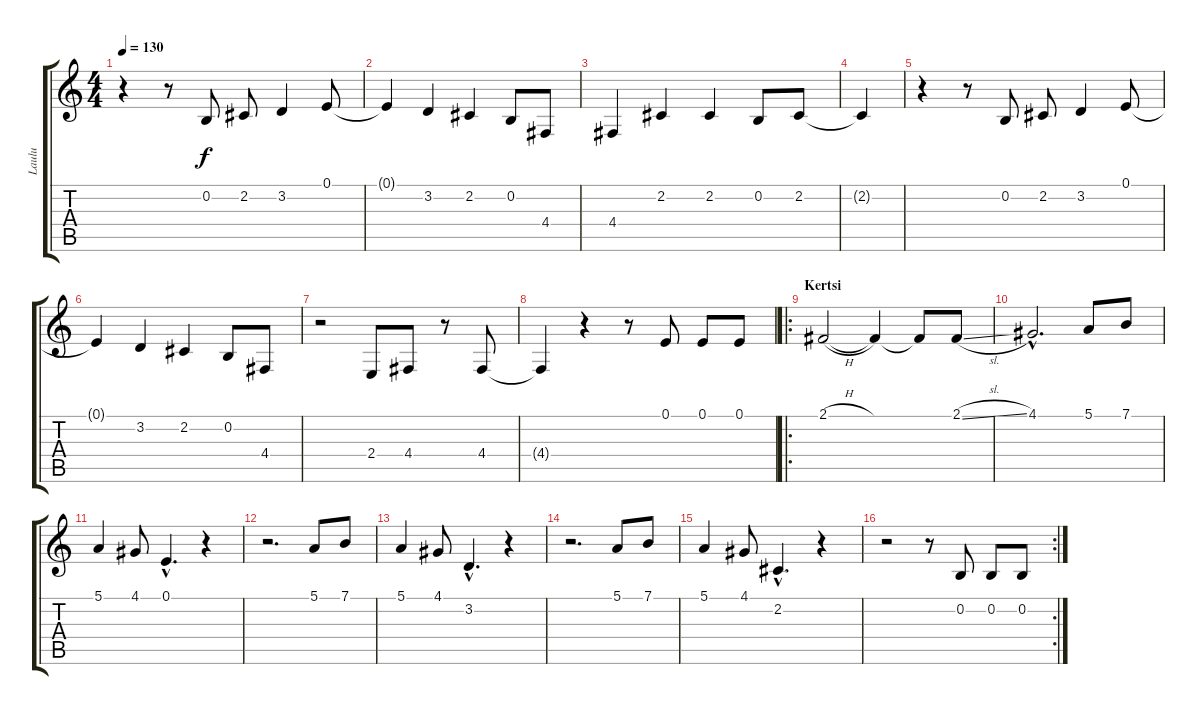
\track ("Laulu" "Laulu") {instrument synthbrass2}
\staff {score tabs}
\tuning (E4 B3 G3 D3 A2 E2) {hide}
\ts (4 4)
\tempo 130
\clef g2
\ks c
r.4{dy f} r.8 0.2.8 2.2.8 3.2.4 0.1.8 |
0.1{t}.4 3.2.4 2.2.4 0.2.8 4.4.8 |
4.4.4 2.2.4 2.2.4 0.2.8 2.2.8 |
2.2{t}.4 |
r.4 r.8 0.2.8 2.2.8 3.2.4 0.1.8 |
0.1{t}.4 3.2.4 2.2.4 0.2.8 4.4.8 |
r.2 2.4.8 4.4.8 r.8 4.4.8 |
4.4{t}.4 r.4 r.8 0.1.8 0.1.8 0.1.8 |
\ro
\section ("" "Kertsi")
2.1{h}.2 2.1{t}.4 2.1{t}.8 2.1{sl}.8 |
4.1{hac}.2{d} 5.1.8 7.1.8 |
5.1.4 4.1.8 0.1{hac}.4{d} r.4 |
r.2{d} 5.1.8 7.1.8 |
5.1.4 4.1.8 3.2{hac}.4{d} r.4 |
r.2{d} 5.1.8 7.1.8 |
5.1.4 4.1.8 2.2{hac}.4{d} r.4 |
\rc 2
r.2 r.8 0.2.8 0.2.8 0.2.8
